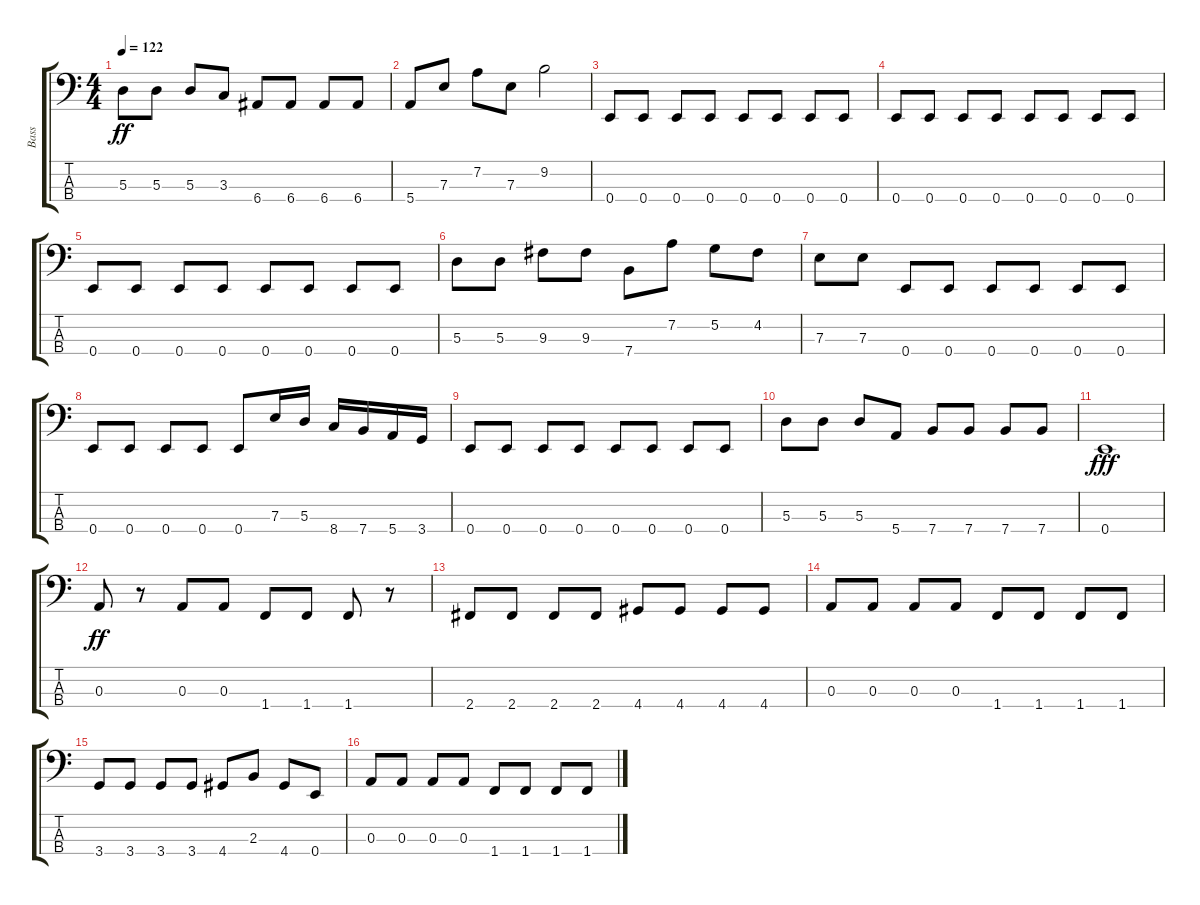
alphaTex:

\track ("Bass" "Bass") {instrument electricbasspick}
\staff {score tabs}
\tuning (G2 D2 A1 E1) {hide}
\ts (4 4)
\tempo 122
\clef f4
\ks c
5.3.8{dy ff} 5.3.8 5.3.8 3.3.8 6.4.8 6.4.8 6.4.8 6.4.8 |
5.4.8 7.3.8 7.2.8 7.3.8 9.2.2 |
0.4.8 0.4.8 0.4.8 0.4.8 0.4.8 0.4.8 0.4.8 0.4.8 |
0.4.8 0.4.8 0.4.8 0.4.8 0.4.8 0.4.8 0.4.8 0.4.8 |
0.4.8 0.4.8 0.4.8 0.4.8 0.4.8 0.4.8 0.4.8 0.4.8 |
5.3.8 5.3.8 9.3.8 9.3.8 7.4.8 7.2.8 5.2.8 4.2.8 |
7.3.8 7.3.8 0.4.8 0.4.8 0.4.8 0.4.8 0.4.8 0.4.8 |
0.4.8 0.4.8 0.4.8 0.4.8 0.4.8 7.3.16 5.3.16 8.4.16 7.4.16 5.4.16 3.4.16 |
0.4.8 0.4.8 0.4.8 0.4.8 0.4.8 0.4.8 0.4.8 0.4.8 |
5.3.8 5.3.8 5.3.8 5.4.8 7.4.8 7.4.8 7.4.8 7.4.8 |
0.4.1{dy fff} |
0.3.8{dy ff} r.8 0.3.8 0.3.8 1.4.8 1.4.8 1.4.8 r.8 |
2.4.8 2.4.8 2.4.8 2.4.8 4.4.8 4.4.8 4.4.8 4.4.8 |
0.3.8 0.3.8 0.3.8 0.3.8 1.4.8 1.4.8 1.4.8 1.4.8 |
3.4.8 3.4.8 3.4.8 3.4.8 4.4.8 2.3.8 4.4.8 0.4.8 |
0.3.8 0.3.8 0.3.8 0.3.8 1.4.8 1.4.8 1.4.8 1.4.8
